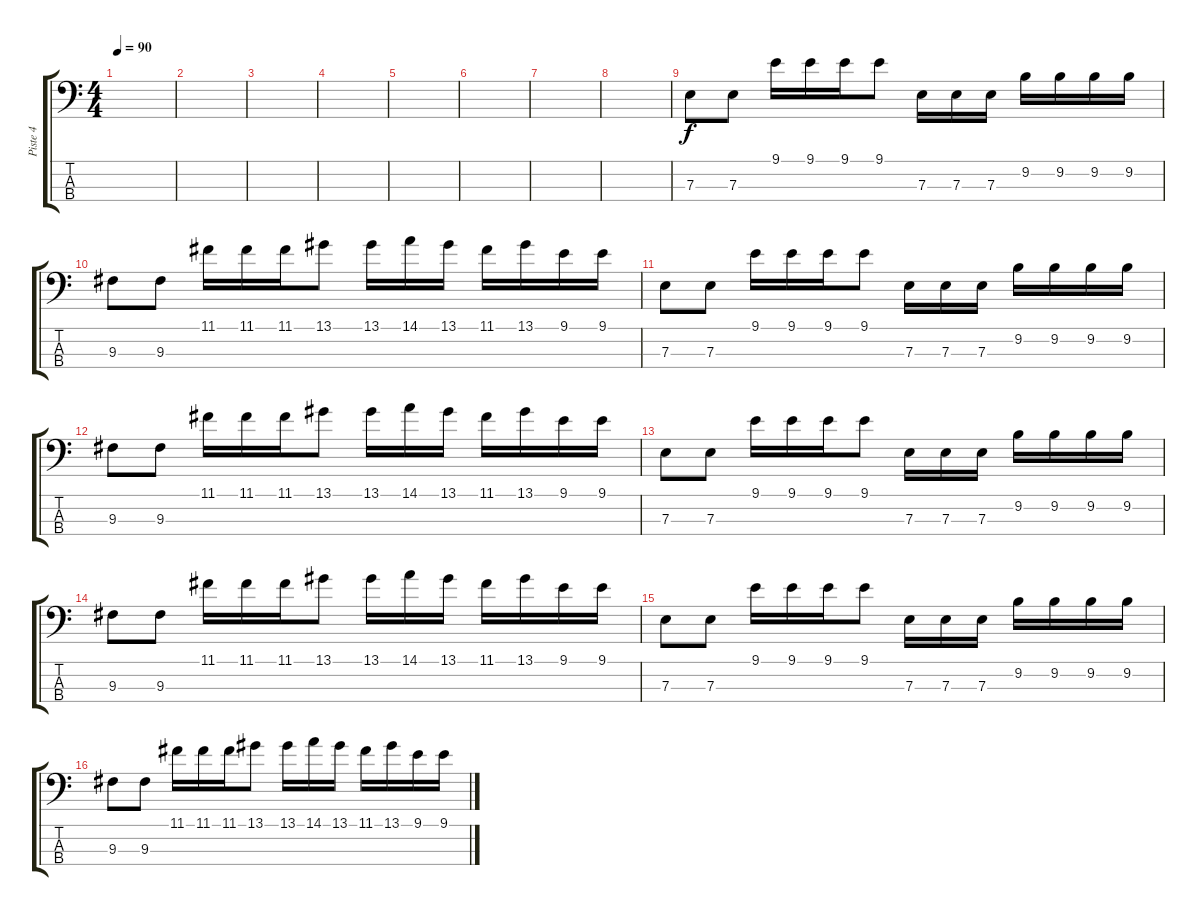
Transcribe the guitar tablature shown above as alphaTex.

\track ("Piste 4" "Piste 4") {instrument electricbassfinger}
\staff {score tabs}
\tuning (G2 D2 A1 E1) {hide}
\ts (4 4)
\tempo 90
\clef f4
\ks c
|
|
|
|
|
|
|
|
7.3.8 7.3.8 9.1.16 9.1.16 9.1.16 9.1.8 7.3.16 7.3.16 7.3.16 9.2.16 9.2.16 9.2.16 9.2.16 |
9.3.8 9.3.8 11.1.16 11.1.16 11.1.16 13.1.8 13.1.16 14.1.16 13.1.16 11.1.16 13.1.16 9.1.16 9.1.16 |
7.3.8 7.3.8 9.1.16 9.1.16 9.1.16 9.1.8 7.3.16 7.3.16 7.3.16 9.2.16 9.2.16 9.2.16 9.2.16 |
9.3.8 9.3.8 11.1.16 11.1.16 11.1.16 13.1.8 13.1.16 14.1.16 13.1.16 11.1.16 13.1.16 9.1.16 9.1.16 |
7.3.8 7.3.8 9.1.16 9.1.16 9.1.16 9.1.8 7.3.16 7.3.16 7.3.16 9.2.16 9.2.16 9.2.16 9.2.16 |
9.3.8 9.3.8 11.1.16 11.1.16 11.1.16 13.1.8 13.1.16 14.1.16 13.1.16 11.1.16 13.1.16 9.1.16 9.1.16 |
7.3.8 7.3.8 9.1.16 9.1.16 9.1.16 9.1.8 7.3.16 7.3.16 7.3.16 9.2.16 9.2.16 9.2.16 9.2.16 |
9.3.8 9.3.8 11.1.16 11.1.16 11.1.16 13.1.8 13.1.16 14.1.16 13.1.16 11.1.16 13.1.16 9.1.16 9.1.16
